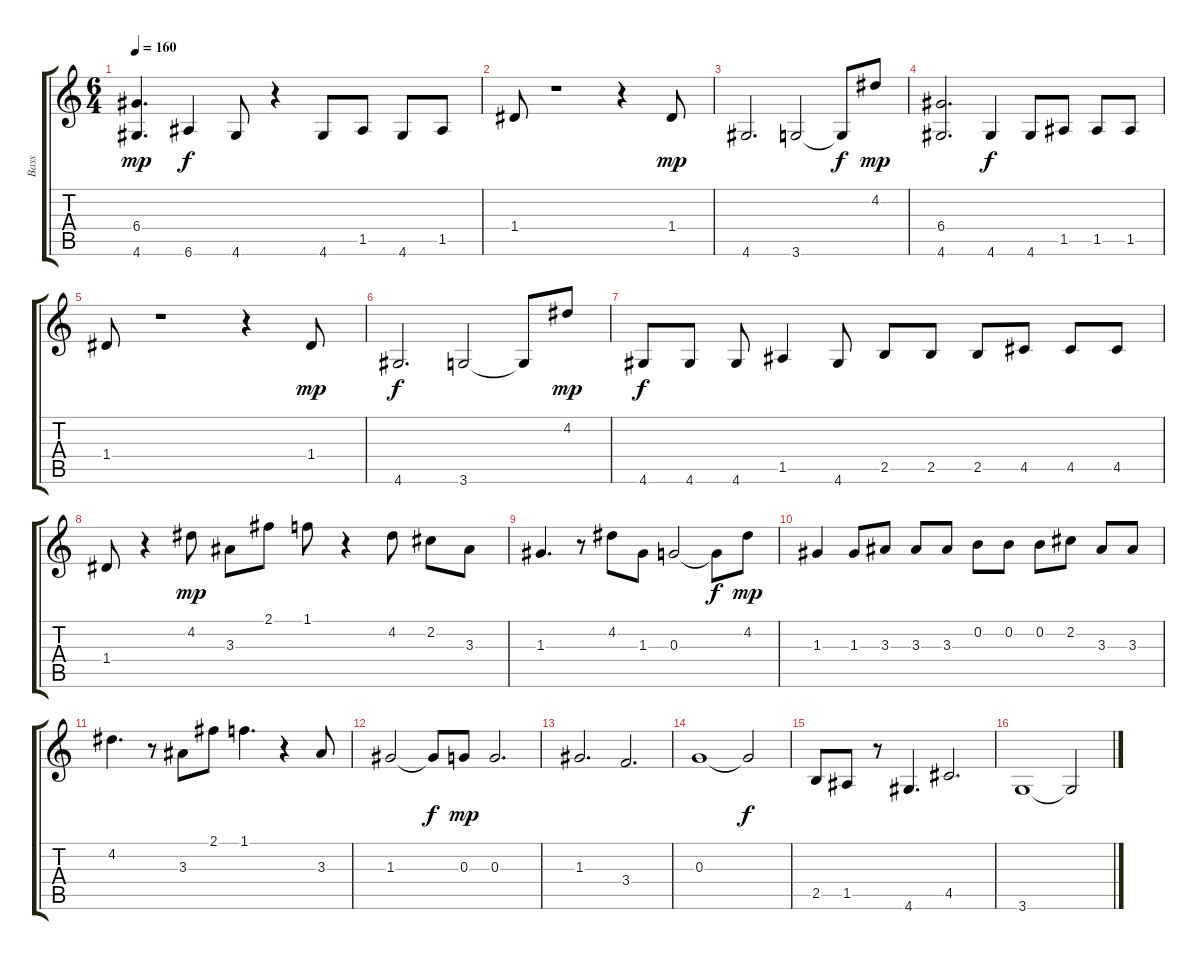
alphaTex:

\track ("Bass" "Bass") {instrument fretlessbass}
\staff {score tabs}
\tuning (E4 B3 G3 D3 A2 E2) {hide}
\ts (6 4)
\tempo 160
\clef g2
\ks c
(6.4 4.6).4{d dy mp} 6.6.4{dy f} 4.6.8 r.4 4.6.8 1.5.8 4.6.8 1.5.8 |
1.4.8 r.1 r.4 1.4.8{dy mp} |
4.6.2{d} 3.6.2 3.6{t}.8{dy f} 4.2.8{dy mp} |
(6.4 4.6).2{d} 4.6.4{dy f} 4.6.8 1.5.8 1.5.8 1.5.8 |
1.4.8 r.1 r.4 1.4.8{dy mp} |
4.6.2{d dy f} 3.6.2 3.6{t}.8 4.2.8{dy mp} |
4.6.8{dy f} 4.6.8 4.6.8 1.5.4 4.6.8 2.5.8 2.5.8 2.5.8 4.5.8 4.5.8 4.5.8 |
1.4.8 r.4 4.2.8{dy mp} 3.3.8 2.1.8 1.1.8 r.4 4.2.8 2.2.8 3.3.8 |
1.3.4{d} r.8 4.2.8 1.3.8 0.3.2 0.3{t}.8{dy f} 4.2.8{dy mp} |
1.3.4 1.3.8 3.3.8 3.3.8 3.3.8 0.2.8 0.2.8 0.2.8 2.2.8 3.3.8 3.3.8 |
4.2.4{d} r.8 3.3.8 2.1.8 1.1.4{d} r.4 3.3.8 |
1.3.2 1.3{t}.8{dy f} 0.3.8{dy mp} 0.3.2{d} |
1.3.2{d} 3.4.2{d} |
0.3.1 0.3{t}.2{dy f} |
2.5.8 1.5.8 r.8 4.6.4{d} 4.5.2{d} |
3.6.1 3.6{t}.2
